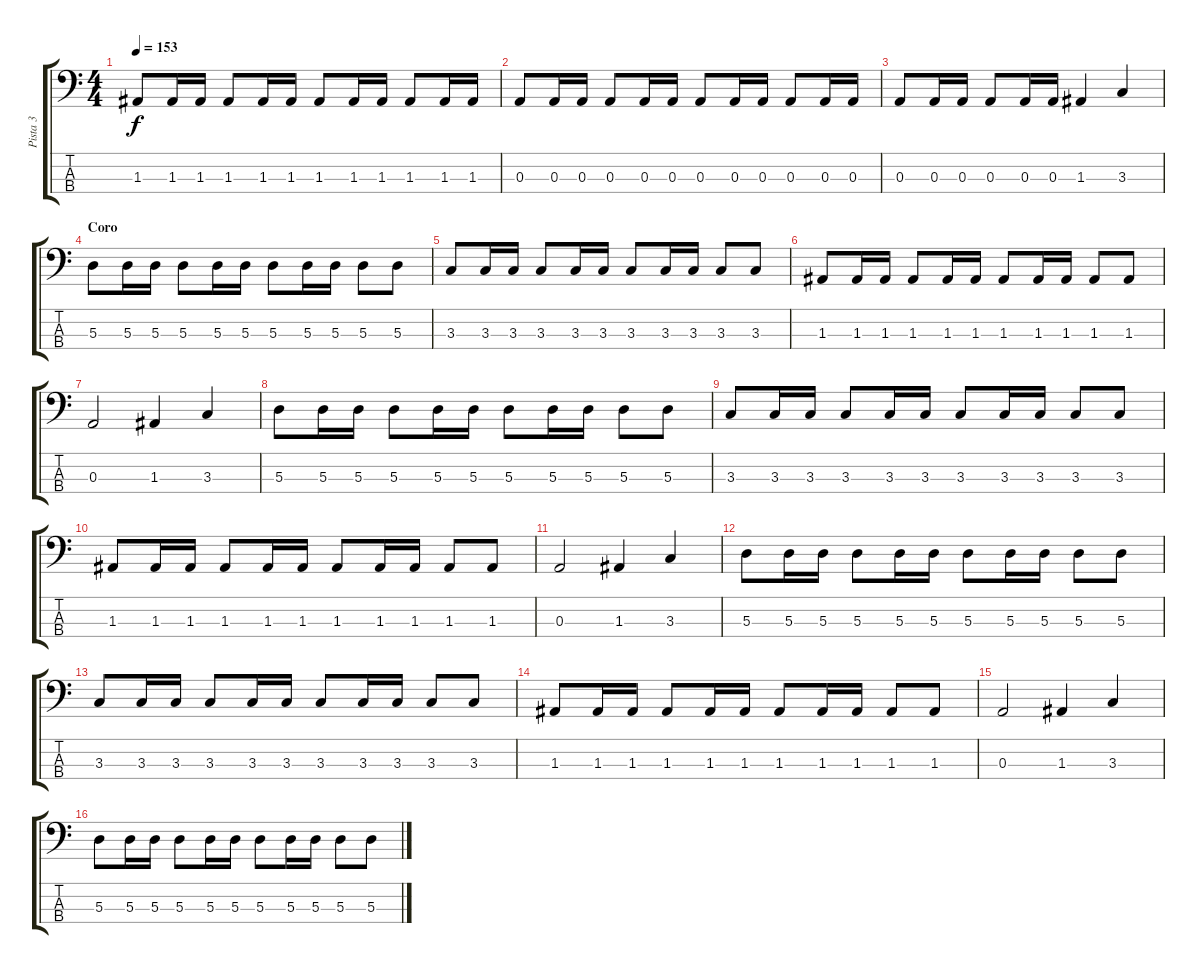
\track ("Pista 3" "Pista 3") {instrument electricbasspick}
\staff {score tabs}
\tuning (G2 D2 A1 E1) {hide}
\ts (4 4)
\tempo 153
\clef f4
\ks c
1.3.8{dy f} 1.3.16 1.3.16 1.3.8 1.3.16 1.3.16 1.3.8 1.3.16 1.3.16 1.3.8 1.3.16 1.3.16 |
0.3.8 0.3.16 0.3.16 0.3.8 0.3.16 0.3.16 0.3.8 0.3.16 0.3.16 0.3.8 0.3.16 0.3.16 |
0.3.8 0.3.16 0.3.16 0.3.8 0.3.16 0.3.16 1.3.4 3.3.4 |
\section ("" "Coro")
5.3.8 5.3.16 5.3.16 5.3.8 5.3.16 5.3.16 5.3.8 5.3.16 5.3.16 5.3.8 5.3.8 |
3.3.8 3.3.16 3.3.16 3.3.8 3.3.16 3.3.16 3.3.8 3.3.16 3.3.16 3.3.8 3.3.8 |
1.3.8 1.3.16 1.3.16 1.3.8 1.3.16 1.3.16 1.3.8 1.3.16 1.3.16 1.3.8 1.3.8 |
0.3.2 1.3.4 3.3.4 |
5.3.8 5.3.16 5.3.16 5.3.8 5.3.16 5.3.16 5.3.8 5.3.16 5.3.16 5.3.8 5.3.8 |
3.3.8 3.3.16 3.3.16 3.3.8 3.3.16 3.3.16 3.3.8 3.3.16 3.3.16 3.3.8 3.3.8 |
1.3.8 1.3.16 1.3.16 1.3.8 1.3.16 1.3.16 1.3.8 1.3.16 1.3.16 1.3.8 1.3.8 |
0.3.2 1.3.4 3.3.4 |
5.3.8 5.3.16 5.3.16 5.3.8 5.3.16 5.3.16 5.3.8 5.3.16 5.3.16 5.3.8 5.3.8 |
3.3.8 3.3.16 3.3.16 3.3.8 3.3.16 3.3.16 3.3.8 3.3.16 3.3.16 3.3.8 3.3.8 |
1.3.8 1.3.16 1.3.16 1.3.8 1.3.16 1.3.16 1.3.8 1.3.16 1.3.16 1.3.8 1.3.8 |
0.3.2 1.3.4 3.3.4 |
5.3.8 5.3.16 5.3.16 5.3.8 5.3.16 5.3.16 5.3.8 5.3.16 5.3.16 5.3.8 5.3.8
